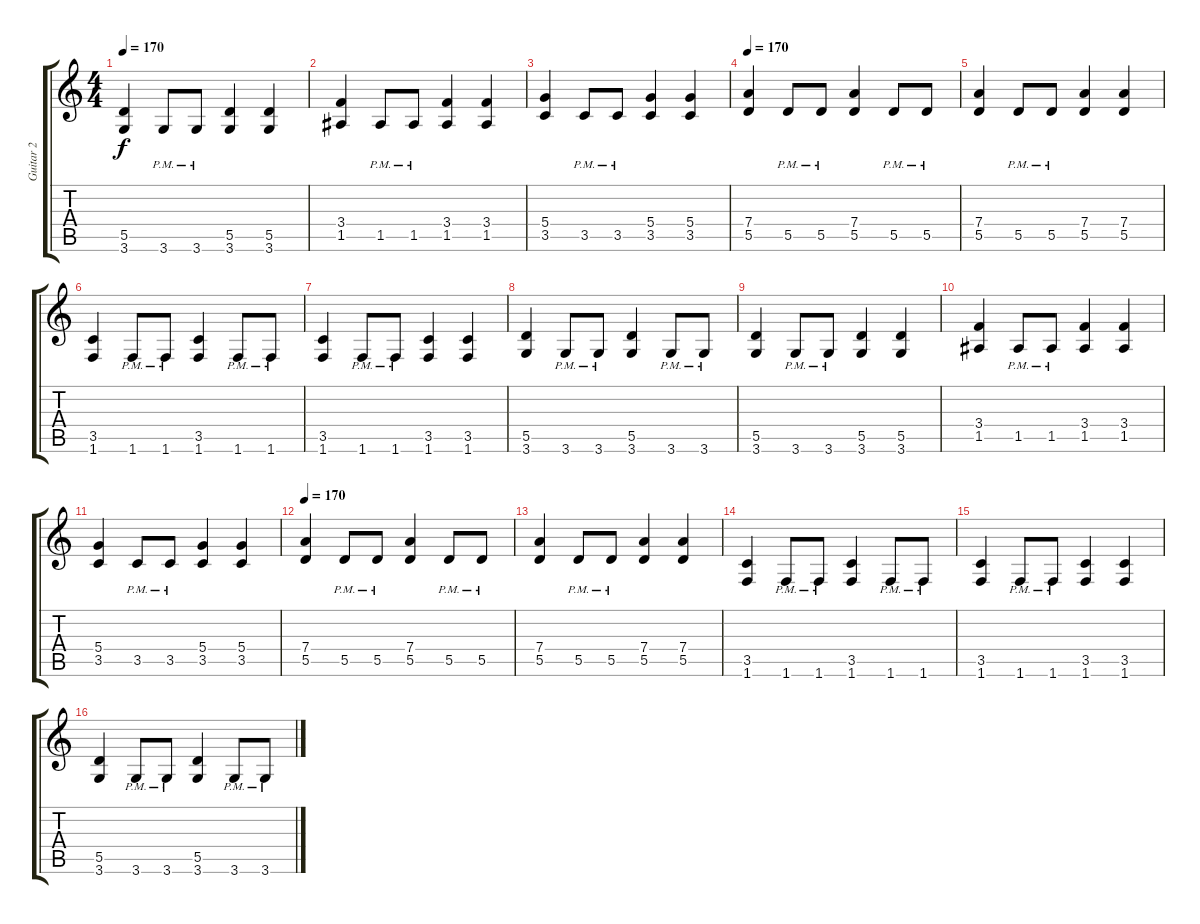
\track ("Guitar 2" "Guitar 2") {instrument overdrivenguitar}
\staff {score tabs}
\tuning (E4 B3 G3 D3 A2 E2) {hide}
\ts (4 4)
\tempo 170
\clef g2
\ks c
(5.5 3.6).4{dy f} 3.6{pm}.8 3.6{pm}.8 (5.5 3.6).4 (5.5 3.6).4 |
(3.4 1.5).4 1.5{pm}.8 1.5{pm}.8 (3.4 1.5).4 (3.4 1.5).4 |
(5.4 3.5).4 3.5{pm}.8 3.5{pm}.8 (5.4 3.5).4 (5.4 3.5).4 |
\tempo 170
(7.4 5.5).4 5.5{pm}.8 5.5{pm}.8 (7.4 5.5).4 5.5{pm}.8 5.5{pm}.8 |
(7.4 5.5).4 5.5{pm}.8 5.5{pm}.8 (7.4 5.5).4 (7.4 5.5).4 |
(3.5 1.6).4 1.6{pm}.8 1.6{pm}.8 (3.5 1.6).4 1.6{pm}.8 1.6{pm}.8 |
(3.5 1.6).4 1.6{pm}.8 1.6{pm}.8 (3.5 1.6).4 (3.5 1.6).4 |
(5.5 3.6).4 3.6{pm}.8 3.6{pm}.8 (5.5 3.6).4 3.6{pm}.8 3.6{pm}.8 |
(5.5 3.6).4 3.6{pm}.8 3.6{pm}.8 (5.5 3.6).4 (5.5 3.6).4 |
(3.4 1.5).4 1.5{pm}.8 1.5{pm}.8 (3.4 1.5).4 (3.4 1.5).4 |
(5.4 3.5).4 3.5{pm}.8 3.5{pm}.8 (5.4 3.5).4 (5.4 3.5).4 |
\tempo 170
(7.4 5.5).4 5.5{pm}.8 5.5{pm}.8 (7.4 5.5).4 5.5{pm}.8 5.5{pm}.8 |
(7.4 5.5).4 5.5{pm}.8 5.5{pm}.8 (7.4 5.5).4 (7.4 5.5).4 |
(3.5 1.6).4 1.6{pm}.8 1.6{pm}.8 (3.5 1.6).4 1.6{pm}.8 1.6{pm}.8 |
(3.5 1.6).4 1.6{pm}.8 1.6{pm}.8 (3.5 1.6).4 (3.5 1.6).4 |
(5.5 3.6).4 3.6{pm}.8 3.6{pm}.8 (5.5 3.6).4 3.6{pm}.8 3.6{pm}.8
